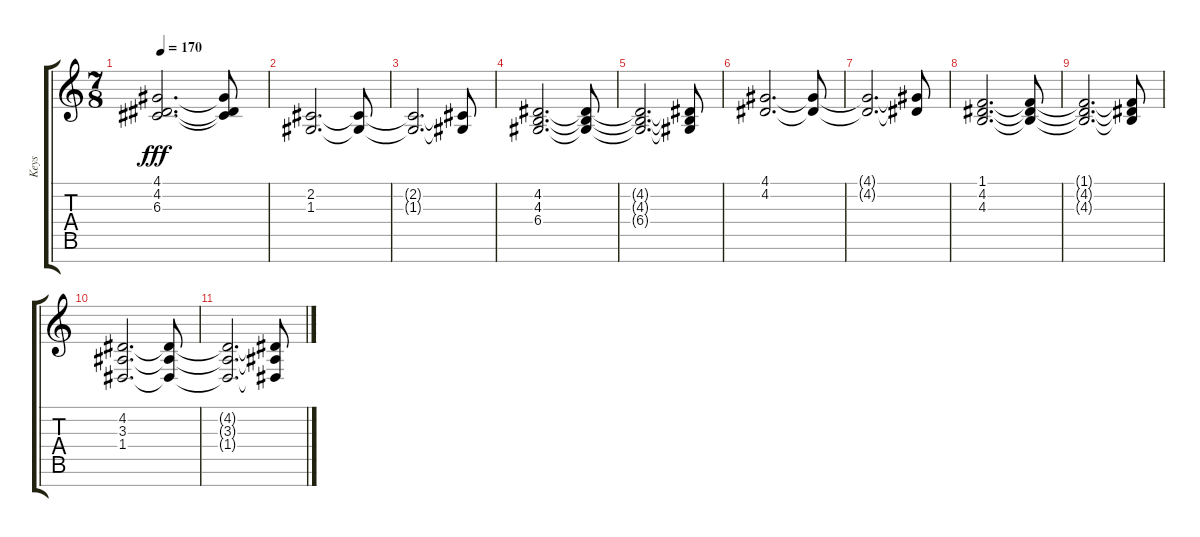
\track ("Keys" "Keys") {instrument acousticgrandpiano}
\staff {score tabs}
\tuning (E4 B3 G3 D3 A2 E2 B1) {hide}
\ts (7 8)
\tempo 170
\clef g2
\ks c
(4.1{t} 4.2{t} 6.3{t}).2{d dy fff} (4.1{t} 4.2{t} 6.3{t}).8 |
(2.2 1.3).2{d} (2.2{t} 1.3{t}).8 |
(2.2{t} 1.3{t}).2{d} (2.2{t} 1.3{t}).8 |
(4.2 4.3 6.4).2{d} (4.2{t} 4.3{t} 6.4{t}).8 |
(4.2{t} 4.3{t} 6.4{t}).2{d} (4.2{t} 4.3{t} 6.4{t}).8 |
(4.1 4.2).2{d} (4.1{t} 4.2{t}).8 |
(4.1{t} 4.2{t}).2{d} (4.1{t} 4.2{t}).8 |
(1.1 4.2 4.3).2{d} (1.1{t} 4.2{t} 4.3{t}).8 |
(1.1{t} 4.2{t} 4.3{t}).2{d} (1.1{t} 4.2{t} 4.3{t}).8 |
(4.2 3.3 1.4).2{d} (4.2{t} 3.3{t} 1.4{t}).8 |
(4.2{t} 3.3{t} 1.4{t}).2{d} (4.2{t} 3.3{t} 1.4{t}).8
